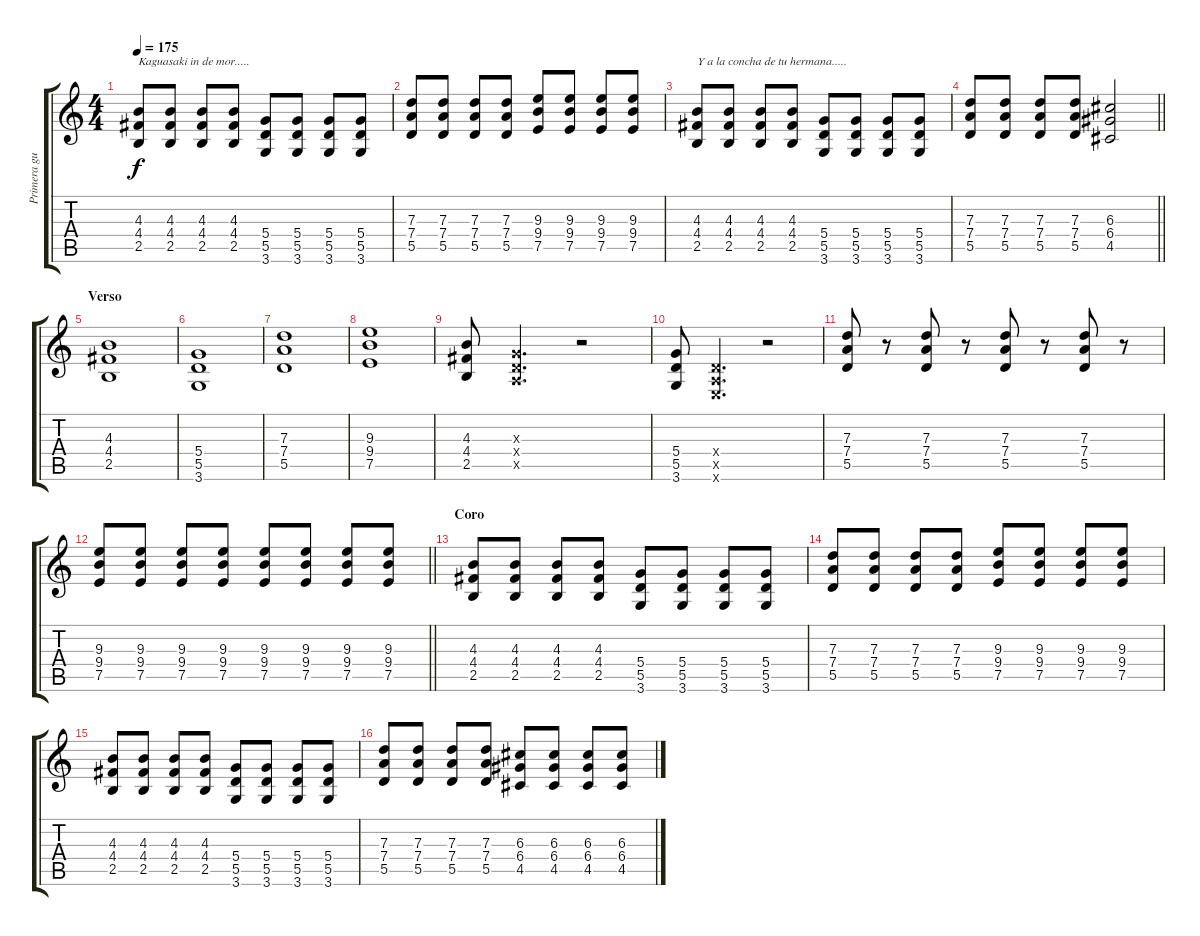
\track ("Primera guitarra" "Primera gu") {instrument distortionguitar}
\staff {score tabs}
\tuning (E4 B3 G3 D3 A2 E2) {hide}
\ts (4 4)
\tempo 175
\clef g2
\ks c
(4.3 4.4 2.5).8{txt "Kaguasaki in de mor....." dy f} (4.3 4.4 2.5).8 (4.3 4.4 2.5).8 (4.3 4.4 2.5).8 (5.4 5.5 3.6).8 (5.4 5.5 3.6).8 (5.4 5.5 3.6).8 (5.4 5.5 3.6).8 |
(7.3 7.4 5.5).8 (7.3 7.4 5.5).8 (7.3 7.4 5.5).8 (7.3 7.4 5.5).8 (9.3 9.4 7.5).8 (9.3 9.4 7.5).8 (9.3 9.4 7.5).8 (9.3 9.4 7.5).8 |
(4.3 4.4 2.5).8{txt "Y a la concha de tu hermana....."} (4.3 4.4 2.5).8 (4.3 4.4 2.5).8 (4.3 4.4 2.5).8 (5.4 5.5 3.6).8 (5.4 5.5 3.6).8 (5.4 5.5 3.6).8 (5.4 5.5 3.6).8 |
\barLineRight lightlight
(7.3 7.4 5.5).8 (7.3 7.4 5.5).8 (7.3 7.4 5.5).8 (7.3 7.4 5.5).8 (6.3 6.4 4.5).2 |
\section ("" "Verso")
(4.3 4.4 2.5).1 |
(5.4 5.5 3.6).1 |
(7.3 7.4 5.5).1 |
(9.3 9.4 7.5).1 |
(4.3 4.4 2.5).8 (0.3{x} 0.4{x} 0.5{x}).4{d} r.2 |
(5.4 5.5 3.6).8 (0.4{x} 0.5{x} 0.6{x}).4{d} r.2 |
(7.3 7.4 5.5).8 r.8 (7.3 7.4 5.5).8 r.8 (7.3 7.4 5.5).8 r.8 (7.3 7.4 5.5).8 r.8 |
\barLineRight lightlight
(9.3 9.4 7.5).8 (9.3 9.4 7.5).8 (9.3 9.4 7.5).8 (9.3 9.4 7.5).8 (9.3 9.4 7.5).8 (9.3 9.4 7.5).8 (9.3 9.4 7.5).8 (9.3 9.4 7.5).8 |
\section ("" "Coro")
(4.3 4.4 2.5).8 (4.3 4.4 2.5).8 (4.3 4.4 2.5).8 (4.3 4.4 2.5).8 (5.4 5.5 3.6).8 (5.4 5.5 3.6).8 (5.4 5.5 3.6).8 (5.4 5.5 3.6).8 |
(7.3 7.4 5.5).8 (7.3 7.4 5.5).8 (7.3 7.4 5.5).8 (7.3 7.4 5.5).8 (9.3 9.4 7.5).8 (9.3 9.4 7.5).8 (9.3 9.4 7.5).8 (9.3 9.4 7.5).8 |
(4.3 4.4 2.5).8 (4.3 4.4 2.5).8 (4.3 4.4 2.5).8 (4.3 4.4 2.5).8 (5.4 5.5 3.6).8 (5.4 5.5 3.6).8 (5.4 5.5 3.6).8 (5.4 5.5 3.6).8 |
(7.3 7.4 5.5).8 (7.3 7.4 5.5).8 (7.3 7.4 5.5).8 (7.3 7.4 5.5).8 (6.3 6.4 4.5).8 (6.3 6.4 4.5).8 (6.3 6.4 4.5).8 (6.3 6.4 4.5).8
